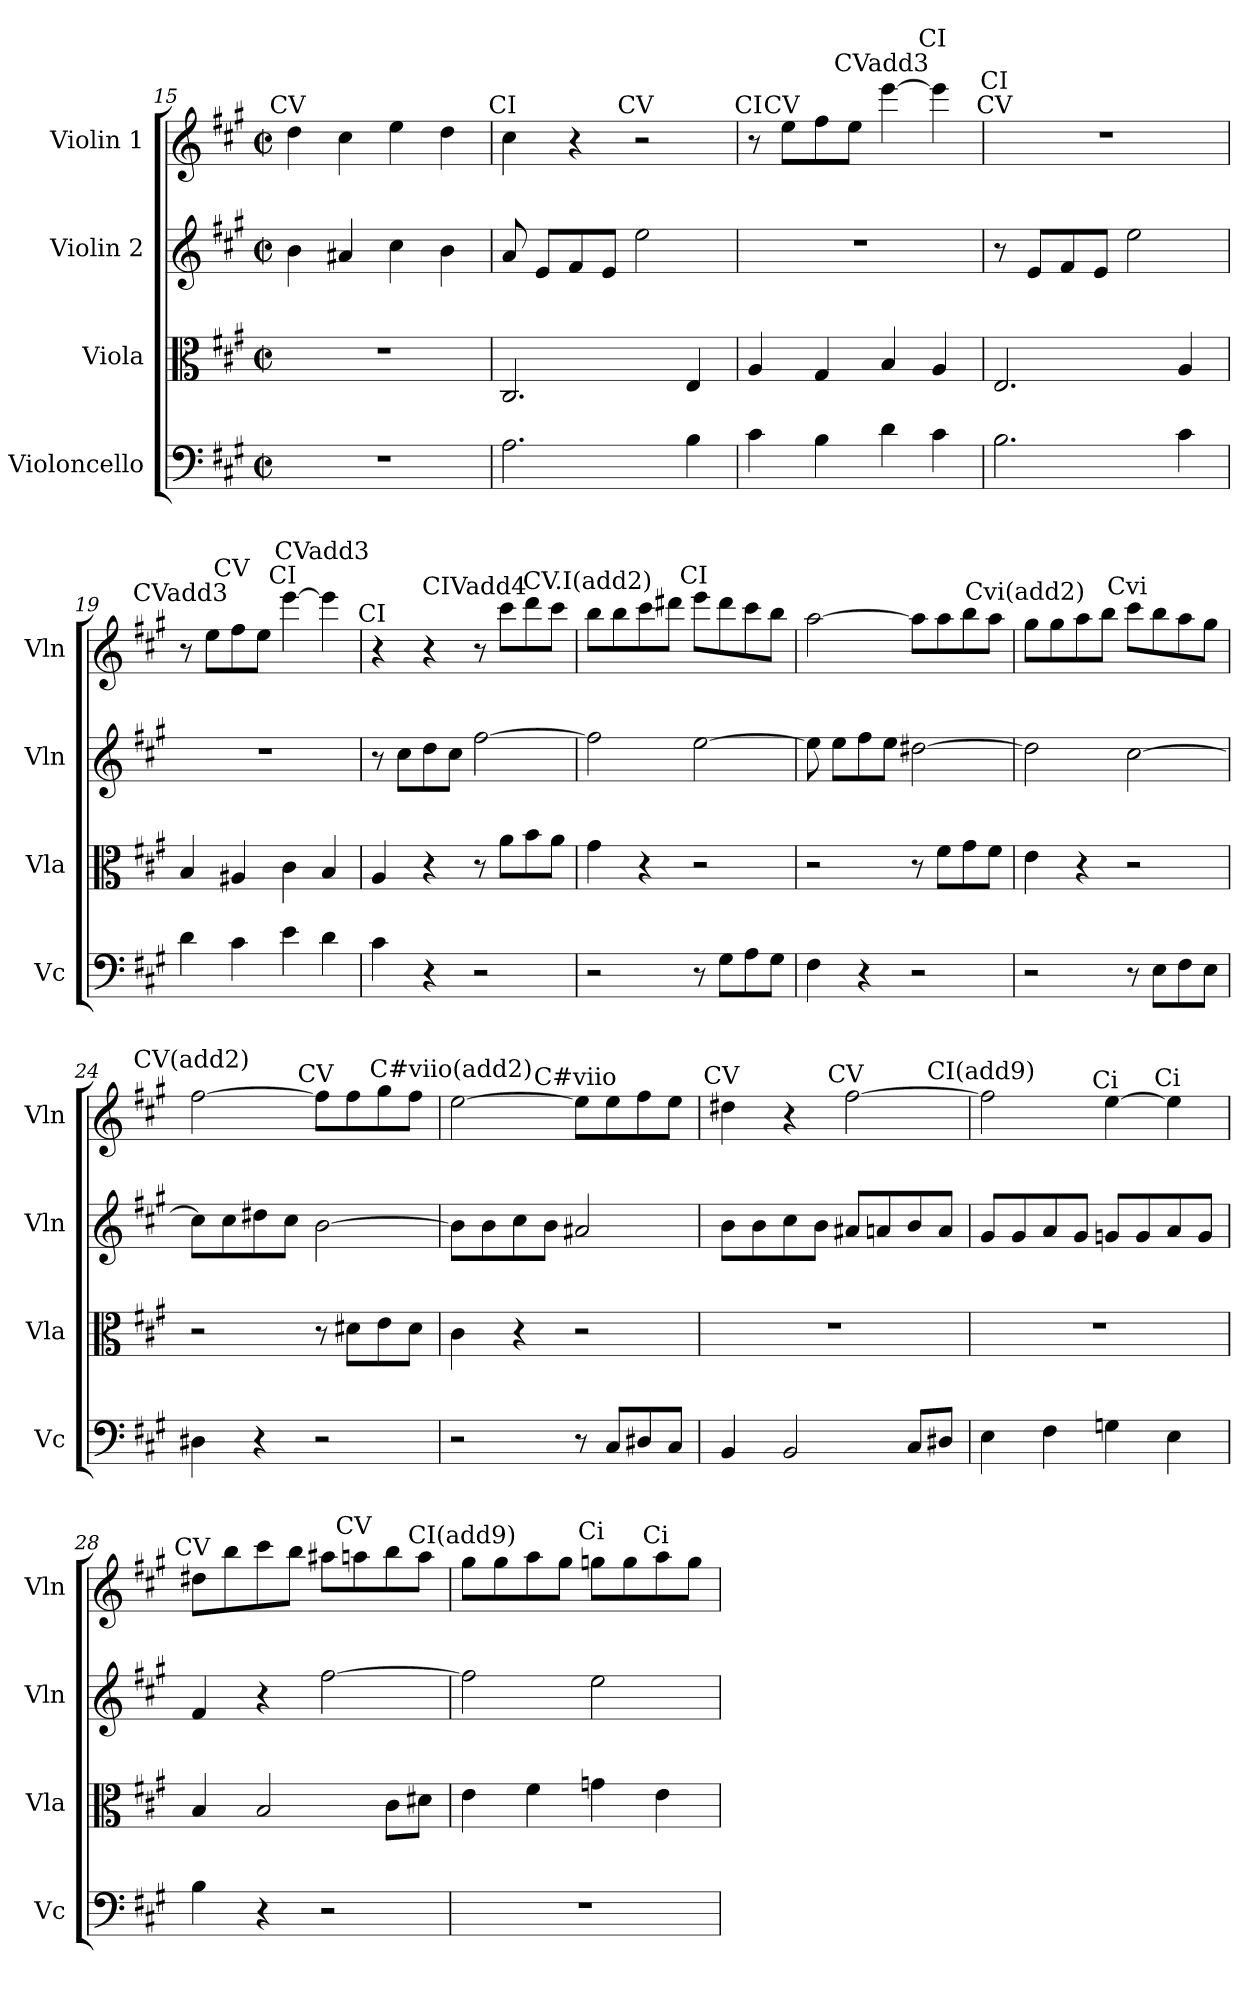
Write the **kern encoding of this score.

**kern	**kern	**kern	**kern
*part4	*part3	*part2	*part1
*staff4	*staff3	*staff2	*staff1
*I"Violoncello	*I"Viola	*I"Violin 2	*I"Violin 1
*I'Vc	*I'Vla	*I'Vln	*I'Vln
*clefF4	*clefC3	*clefG2	*clefG2
*k[f#c#g#]	*k[f#c#g#]	*k[f#c#g#]	*k[f#c#g#]
*A:	*A:	*A:	*A:
*M2/2	*M2/2	*M2/2	*M2/2
*met(c|)	*met(c|)	*met(c|)	*met(c|)
=15X	=15X	=15X	=15X
!	!	!	!LO:TX:a:cj:t=CV
1r	1r	4b\	4dd\
.	.	4a#X/	4cc#\
.	.	4cc#\	4ee\
.	.	4b\	4dd\
=16X	=16X	=16X	=16X
!	!	!	!LO:TX:a:cj:t=CI
2.A\	2.C#/	8a/	4cc#\
.	.	8e/L	.
.	.	8f#/	4r
.	.	8e/J	.
!	!	!	!LO:TX:a:cj:t=CV
.	.	2ee\	2r
4B\	4E/	.	.
=17X	=17X	=17X	=17X
!	!	!	!LO:TX:a:cj:t=CI
4c#\	4A/	1r	8r
!	!	!	!LO:TX:a:cj:t=CV
.	.	.	8ee\L
4B\	4G#/	.	8ff#\
.	.	.	8ee\J
!	!	!	!LO:TX:a:cj:t=CVadd3
4d\	4B/	.	[4eee\
!	!	!	!LO:TX:a:cj:t=CI
4c#\	4A/	.	4eee\]
!!LO:PB:g=z
=18X	=18X	=18X	=18X
!	!	!	!LO:TX:a:cj:t=CV
!	!	!	!LO:TX:a:cj:t=CI
2.B\	2.E/	8r	1r
.	.	8e/L	.
.	.	8f#/	.
.	.	8e/J	.
.	.	2ee\	.
4c#\	4A/	.	.
=19X	=19X	=19X	=19X
!	!	!	!LO:TX:a:cj:t=CVadd3
4d\	4B/	1r	8r
.	.	.	8ee\L
!	!	!	!LO:TX:a:cj:t=CV
4c#\	4A#X/	.	8ff#\
.	.	.	8ee\J
!	!	!	!LO:TX:a:cj:t=CI
4e\	4c#\	.	[4eee\
!	!	!	!LO:TX:a:cj:t=CVadd3
4d\	4B/	.	4eee\]
=20X	=20X	=20X	=20X
!	!	!	!LO:TX:a:cj:t=CI
4c#\	4A/	8r	4r
.	.	8cc#\L	.
4r	4r	8dd\	4r
.	.	8cc#\J	.
!	!	!	!LO:TX:a:cj:t=CIVadd4
2r	8r	[2ff#\	8r
.	8a\L	.	8ccc#\L
.	8b\	.	8ddd\
.	8a\J	.	8ccc#\J
=21X	=21X	=21X	=21X
!	!	!	!LO:TX:a:cj:t=CV.I(add2)
2r	4g#\	2ff#\]	8bb\L
.	.	.	8bb\
.	4r	.	8ccc#\
.	.	.	8ddd#X\J
!	!	!	!LO:TX:a:cj:t=CI
8r	2r	[2ee\	8eee\L
8G#\L	.	.	8ddd#\
8A\	.	.	8ccc#\
8G#\J	.	.	8bb\J
!!LO:PB:g=z
=22X	=22X	=22X	=22X
4F#\	2r	8ee\]	[2aa\
.	.	8ee\L	.
4r	.	8ff#\	.
.	.	8ee\J	.
2r	8r	[2dd#X\	8aa\L]
.	8f#\L	.	8aa\
.	8g#\	.	8bb\
.	8f#\J	.	8aa\J
=23X	=23X	=23X	=23X
!	!	!	!LO:TX:a:cj:t=Cvi(add2)
2r	4e\	2dd#\]	8gg#\L
.	.	.	8gg#\
.	4r	.	8aa\
.	.	.	8bb\J
!	!	!	!LO:TX:a:cj:t=Cvi
8r	2r	[2cc#\	8ccc#\L
8E\L	.	.	8bb\
8F#\	.	.	8aa\
8E\J	.	.	8gg#\J
=24X	=24X	=24X	=24X
!	!	!	!LO:TX:a:cj:t=CV(add2)
4D#X\	2r	8cc#\L]	[2ff#\
.	.	8cc#\	.
4r	.	8dd#X\	.
.	.	8cc#\J	.
!	!	!	!LO:TX:a:cj:t=CV
2r	8r	[2b\	8ff#\L]
.	8d#X\L	.	8ff#\
.	8e\	.	8gg#\
.	8d#\J	.	8ff#\J
!!LO:LB:g=z
=25X	=25X	=25X	=25X
!	!	!	!LO:TX:a:cj:t=C#viio(add2)
2r	4c#\	8b\L]	[2ee\
.	.	8b\	.
.	4r	8cc#\	.
.	.	8b\J	.
!	!	!	!LO:TX:a:cj:t=C#viio
8r	2r	2a#X/	8ee\L]
8C#/L	.	.	8ee\
8D#X/	.	.	8ff#\
8C#/J	.	.	8ee\J
!!LO:PB:g=z
=26X	=26X	=26X	=26X
!	!	!	!LO:TX:a:cj:t=CV
4BB/	1r	8b\L	4dd#X\
.	.	8b\	.
2BB/	.	8cc#\	4r
.	.	8b\J	.
!	!	!	!LO:TX:a:cj:t=CV
.	.	8a#X/L	[2ff#\
.	.	8an/	.
8C#/L	.	8b/	.
8D#X/J	.	8a/J	.
=27X	=27X	=27X	=27X
!	!	!	!LO:TX:a:cj:t=CI(add9)
4E\	1r	8g#/L	2ff#\]
.	.	8g#/	.
4F#\	.	8a/	.
.	.	8g#/J	.
!	!	!	!LO:TX:a:cj:t=Ci
4Gn\	.	8gn/L	[4ee\
.	.	8g/	.
!	!	!	!LO:TX:a:cj:t=Ci
4E\	.	8a/	4ee\]
.	.	8g/J	.
=28X	=28X	=28X	=28X
!	!	!	!LO:TX:a:cj:t=CV
4B\	4B/	4f#/	8dd#X\L
.	.	.	8bb\
4r	2B/	4r	8ccc#\
.	.	.	8bb\J
2r	.	[2ff#\	8aa#X\L
!	!	!	!LO:TX:a:cj:t=CV
.	.	.	8aan\
.	8c#\L	.	8bb\
.	8d#X\J	.	8aa\J
!!LO:LB:g=z
=29X	=29X	=29X	=29X
!	!	!	!LO:TX:a:cj:t=CI(add9)
1r	4e\	2ff#\]	8gg#\L
.	.	.	8gg#\
.	4f#\	.	8aa\
.	.	.	8gg#\J
!	!	!	!LO:TX:a:cj:t=Ci
.	4gn\	2ee\	8ggn\L
.	.	.	8gg\
!	!	!	!LO:TX:a:cj:t=Ci
.	4e\	.	8aa\
.	.	.	8gg\J
=	=	=	=
*-	*-	*-	*-
